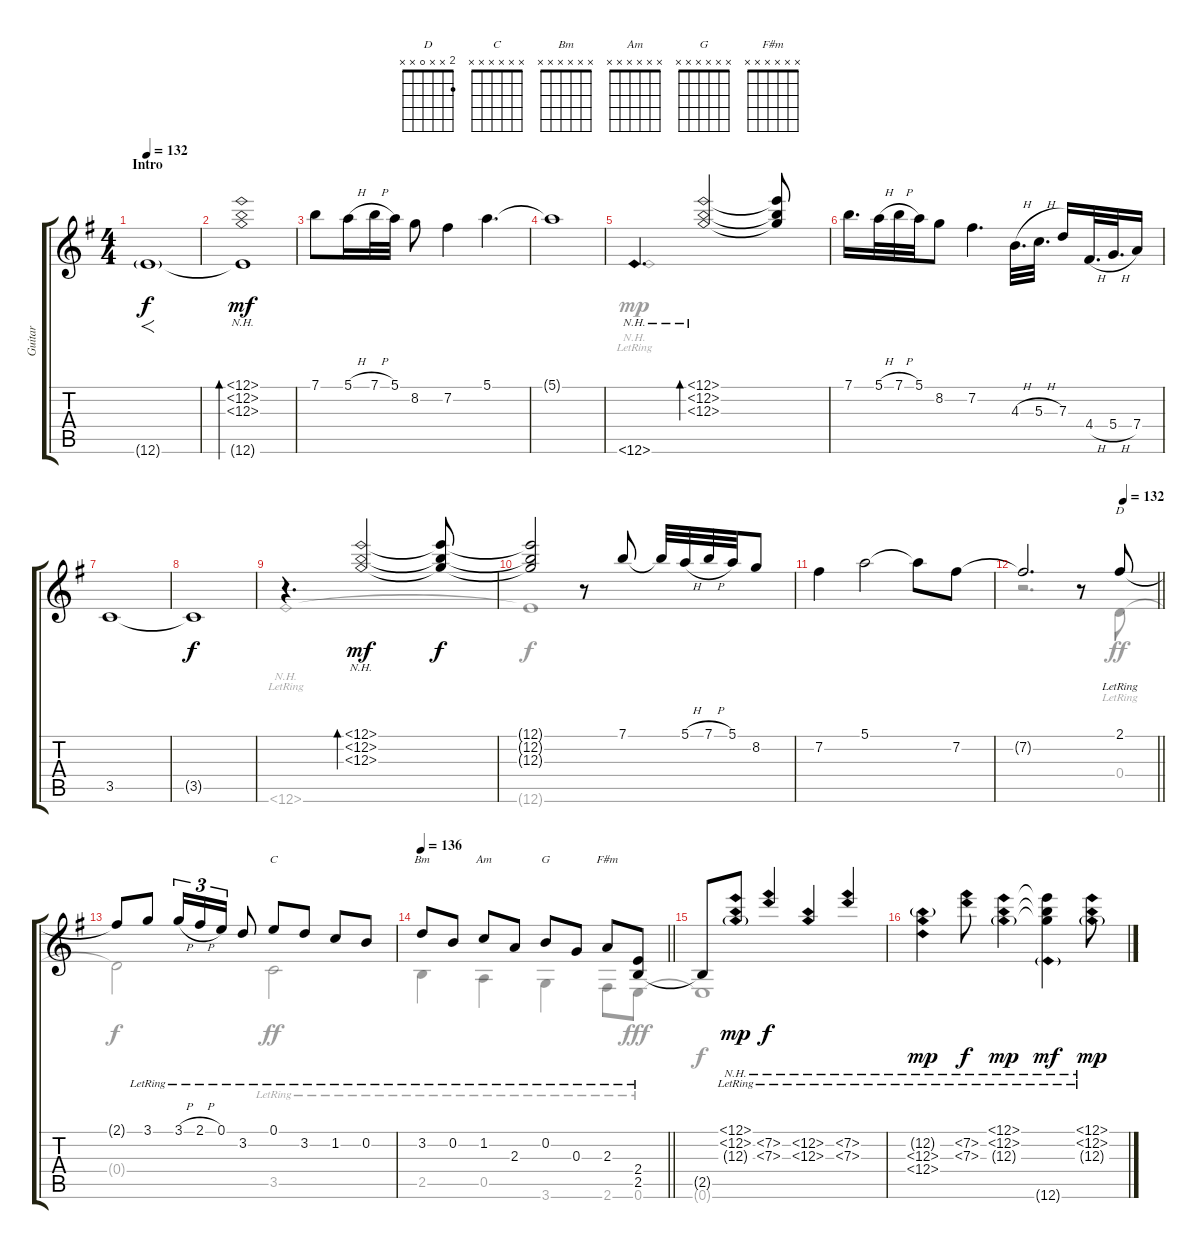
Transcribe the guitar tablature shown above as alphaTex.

\track ("Guitar" "Guitar") {instrument acousticguitarsteel}
\staff {score tabs}
\tuning (E4 B3 G3 D3 A2 E2) {hide}
\chord ("D" 2 x x 0 x x)
\chord ("C" x x x x x x)
\chord ("Bm" x x x x x x)
\chord ("Am" x x x x x x)
\chord ("G" x x x x x x)
\chord ("F#m" x x x x x x)
\voice
\ts (4 4)
\section ("" "Intro")
\tempo 132
\tempo 80
\tempo 132
\clef g2
\ks g
12.6{g}.1{f dy f instrument acousticguitarsteel} |
(12.1{nh} 12.2{nh} 12.3{nh} 12.6{t}).1{bd 120 dy mf} |
7.1.8 5.1{h}.16 7.1{h}.32 5.1.32 8.2.8 7.2.4 5.1.4{d} |
5.1{t}.1 |
12.6{nh}.4{d} (12.1{nh} 12.2{nh} 12.3{nh}).2{bd 240} (12.1{t} 12.2{t} 12.3{t}).8 |
7.1.16{d} 5.1{h}.32 7.1{h}.32 5.1.32 8.2.8 7.2.4{d} 4.3{h}.32{d} 5.3{h}.32{d} 7.3.16 4.4{h}.32{d} 5.4{h}.32{d} 7.4.16 |
3.5.1 |
3.5{t}.1{dy f} |
r.4{d} (12.1{nh} 12.2{nh} 12.3{nh}).2{bd 240 dy mf} (12.1{t} 12.2{t} 12.3{t}).8{dy f} |
(12.1{t} 12.2{t} 12.3{t}).2 r.8 7.1.8 7.1{t}.32 5.1{h}.32 7.1{h}.32 5.1.32 8.2.8 |
7.2.4 5.1.2 5.1{t}.8 7.2.8 |
\tempo (132 0.75)
\barLineRight lightlight
7.2{t}.2{d} r.8 2.1{lr}.8{ch "D"} |
\section ("" "")
2.1{t}.8 3.1{lr}.8 3.1{h lr}.16{tu (3 2)} 2.1{h lr}.16{tu (3 2)} 0.1{lr}.16{tu (3 2)} 3.2{lr}.8 0.1{lr}.8{ch "C"} 3.2{lr}.8 1.2{lr}.8 0.2{lr}.8 |
\tempo 136
\barLineRight lightlight
3.2{lr}.8{ch "Bm"} 0.2{lr}.8 1.2{lr}.8{ch "Am"} 2.3{lr}.8 0.2{lr}.8{ch "G"} 0.3{lr}.8 2.3{lr}.8{ch "F#m"} (2.4{lr} 2.5{lr}).8{balance 3} |
\section ("" "")
2.5{t}.8 (12.1{nh lr} 12.2{nh lr} 12.3{nh g lr}).8{dy mp} (7.2{nh lr} 7.3{nh lr}).4{dy f} (12.2{nh lr} 12.3{nh lr}).4 (7.2{nh lr} 7.3{nh lr}).4 |
(12.2{nh g lr} 12.3{nh lr} 12.4{nh lr}).4{dy mp} (7.2{nh lr} 7.3{nh lr}).8{dy f} (12.1{nh lr} 12.2{nh lr} 12.3{nh g lr}).4{dy mp} (12.1{t} 12.2{t} 12.3{t} 12.6{nh g lr}).4{dy mf} (12.1{nh lr} 12.2{nh lr} 12.3{nh g lr}).8{dy mp}
\voice
\clef g2
\ottava regular
\simile none
\ks g
|
|
|
|
12.6{nh lr}.1 |
|
|
|
12.6{nh lr}.1 |
12.6{t}.1{dy f} |
|
\barLineRight lightlight
r.2{d} r.8 0.4{lr}.8{dy ff} |
0.4{t}.2{dy f} 3.5{lr}.2{dy ff} |
\barLineRight lightlight
2.5{lr}.4 0.5{lr}.4 3.6{lr}.4 2.6{lr}.8 0.6{lr}.8{dy fff} |
0.6{t}.1{dy f} |
